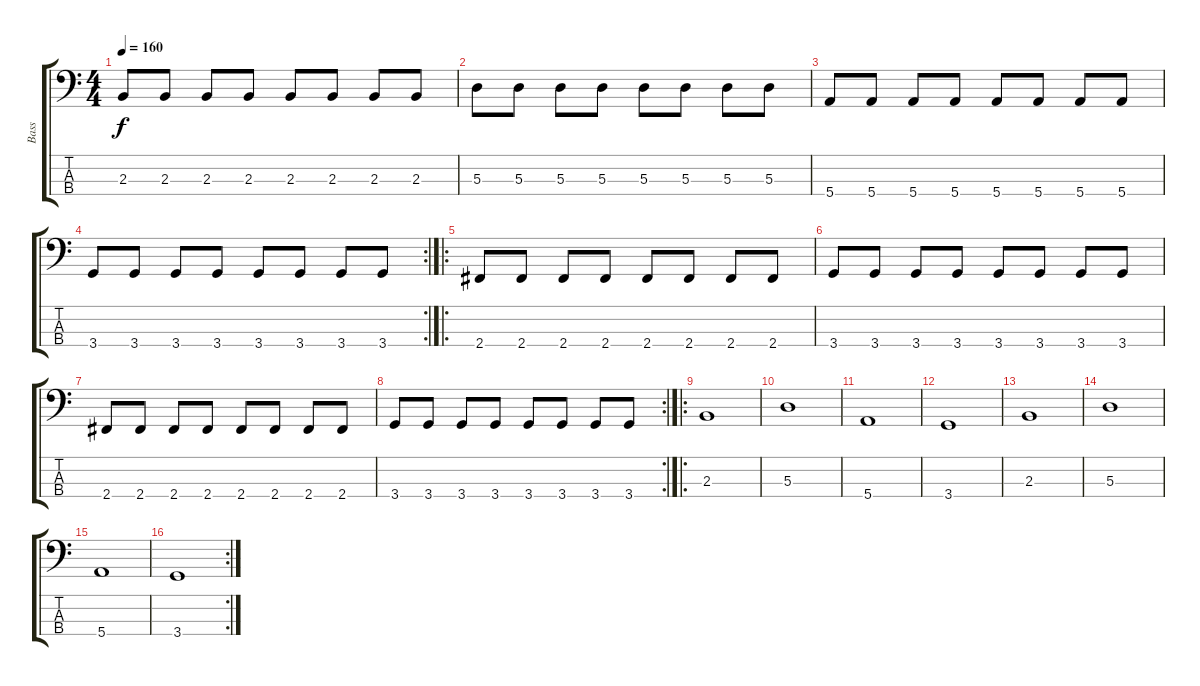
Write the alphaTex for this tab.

\track ("Bass" "Bass") {instrument fretlessbass}
\staff {score tabs}
\tuning (G2 D2 A1 E1) {hide}
\ts (4 4)
\tempo 160
\clef f4
\ks c
2.3.8{dy f} 2.3.8 2.3.8 2.3.8 2.3.8 2.3.8 2.3.8 2.3.8 |
5.3.8 5.3.8 5.3.8 5.3.8 5.3.8 5.3.8 5.3.8 5.3.8 |
5.4.8 5.4.8 5.4.8 5.4.8 5.4.8 5.4.8 5.4.8 5.4.8 |
\rc 2
3.4.8 3.4.8 3.4.8 3.4.8 3.4.8 3.4.8 3.4.8 3.4.8 |
\ro
2.4.8 2.4.8 2.4.8 2.4.8 2.4.8 2.4.8 2.4.8 2.4.8 |
3.4.8 3.4.8 3.4.8 3.4.8 3.4.8 3.4.8 3.4.8 3.4.8 |
2.4.8 2.4.8 2.4.8 2.4.8 2.4.8 2.4.8 2.4.8 2.4.8 |
\rc 2
3.4.8 3.4.8 3.4.8 3.4.8 3.4.8 3.4.8 3.4.8 3.4.8 |
\ro
2.3.1 |
5.3.1 |
5.4.1 |
3.4.1 |
2.3.1 |
5.3.1 |
5.4.1 |
\rc 2
3.4.1
